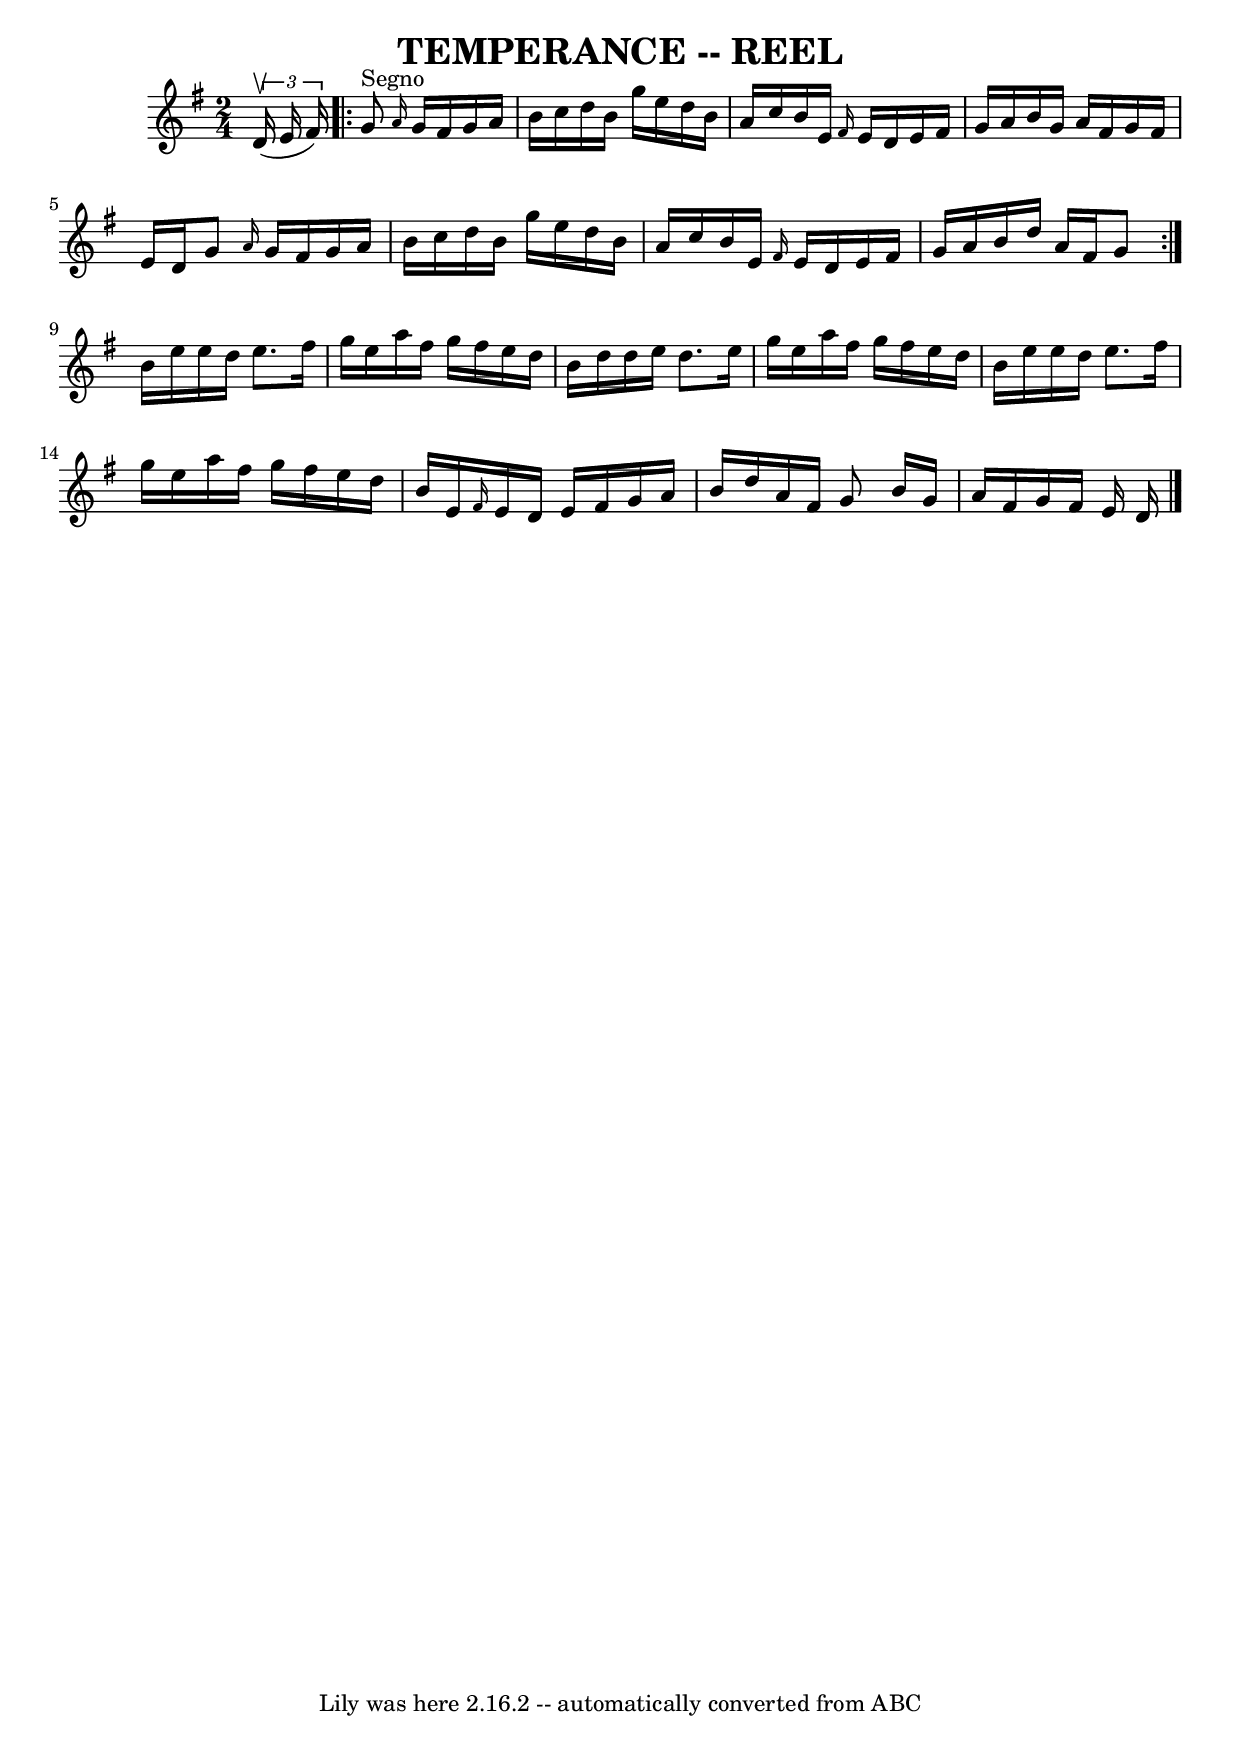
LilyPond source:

\version "2.16.2"
\include "Mammoth.ily"
\header {
  %% book = "Ryan's Mammoth Collection of Fiddle Tunes"
  crossRefNumber = "1"
  footnotes = ""
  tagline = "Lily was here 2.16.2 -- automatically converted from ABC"
  title = "TEMPERANCE -- REEL"

}
voicedefault =  {


  \time 2/4 
  \key g \major   \times 2/3 { d'16 (^\upbow e'16 fis'16) 
			     }   
  
  \repeat volta 2 {
    g'8^"Segno" \grace { a'16  
		       } g'16 fis'16    
    g'16 a'16 b'16 c''16    |
    d''16 b'16 g''16 e''16    
    d''16 b'16 a'16 c''16    |
    b'16 e'16  \grace { fis'16  

		      } e'16 d'16 e'16 fis'16 g'16 a'16    |
    b'16 g'16   
    a'16 fis'16 g'16 fis'16 e'16 d'16    |
    |
    
    g'8  \grace { a'16  
		} g'16 fis'16 g'16 a'16 b'16 c''16    
    |
    d''16 b'16 g''16 e''16 d''16 b'16 a'16 c''16    
    |
    b'16 e'16  \grace { fis'16  
		      } e'16 d'16 e'16 fis'16 
    g'16 a'16    |
    b'16 d''16 a'16 fis'16 g'8    
  }       
  |
  b'16 e''16 e''16 d''16 e''8. fis''16    |
  
  g''16 e''16 a''16 fis''16 g''16 fis''16 e''16 d''16    
  |
  b'16 d''16 d''16 e''16 d''8. e''16    |
  
  g''16 e''16 a''16 fis''16 g''16 fis''16 e''16 d''16    
  |
  |
  b'16 e''16 e''16 d''16 e''8. fis''16    
  |
  g''16 e''16 a''16 fis''16 g''16 fis''16 e''16    
  d''16    |
  b'16 e'16  \grace { fis'16  
		    } e'16 d'16 e'16  
  fis'16 g'16 a'16    |
  b'16 d''16 a'16 fis'16 g'8   
  \bar ":|" b'16 g'16 a'16 fis'16 g'16 fis'16 e'16 d'16   
  <<   \bar "|."  >>   

}

\score{
  <<

    \context Staff="default"
    {
      \voicedefault 
      
    }

  >>
  \layout {
    
  }
  \midi {
  }

}
